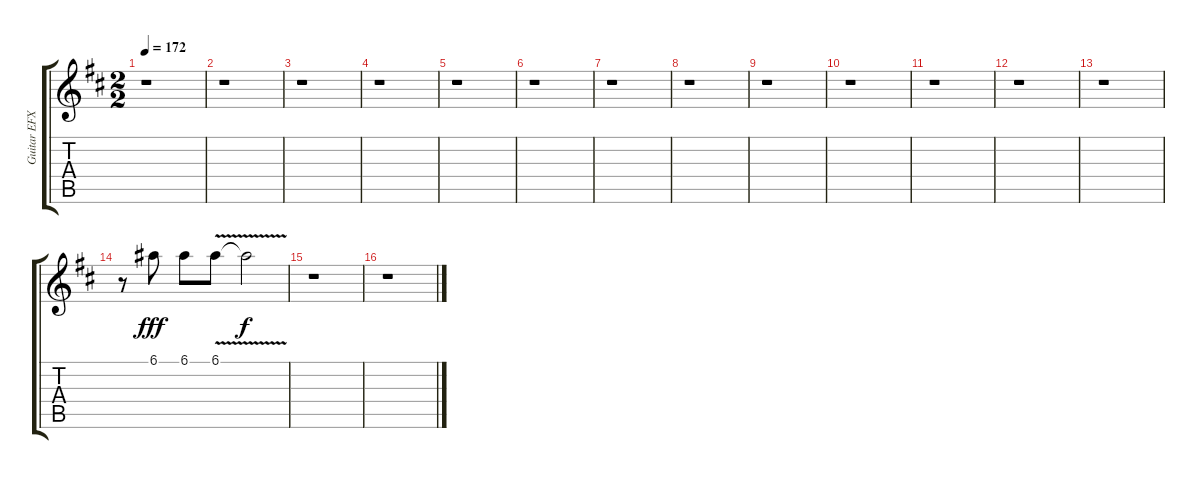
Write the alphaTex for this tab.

\track ("Guitar EFX" "Guitar EFX") {instrument guitarharmonics}
\staff {score tabs}
\tuning (E4 B3 G3 D3 A2 E2) {hide}
\ts (2 2)
\tempo 172
\clef g2
\ks d
r.1{dy fff} |
r.1 |
r.1 |
r.1 |
r.1 |
r.1 |
r.1 |
r.1 |
r.1 |
r.1 |
r.1 |
r.1 |
r.1 |
r.8 6.1.8 6.1.8 6.1{v}.8 6.1{t}.2{dy f} |
r.1 |
r.1
